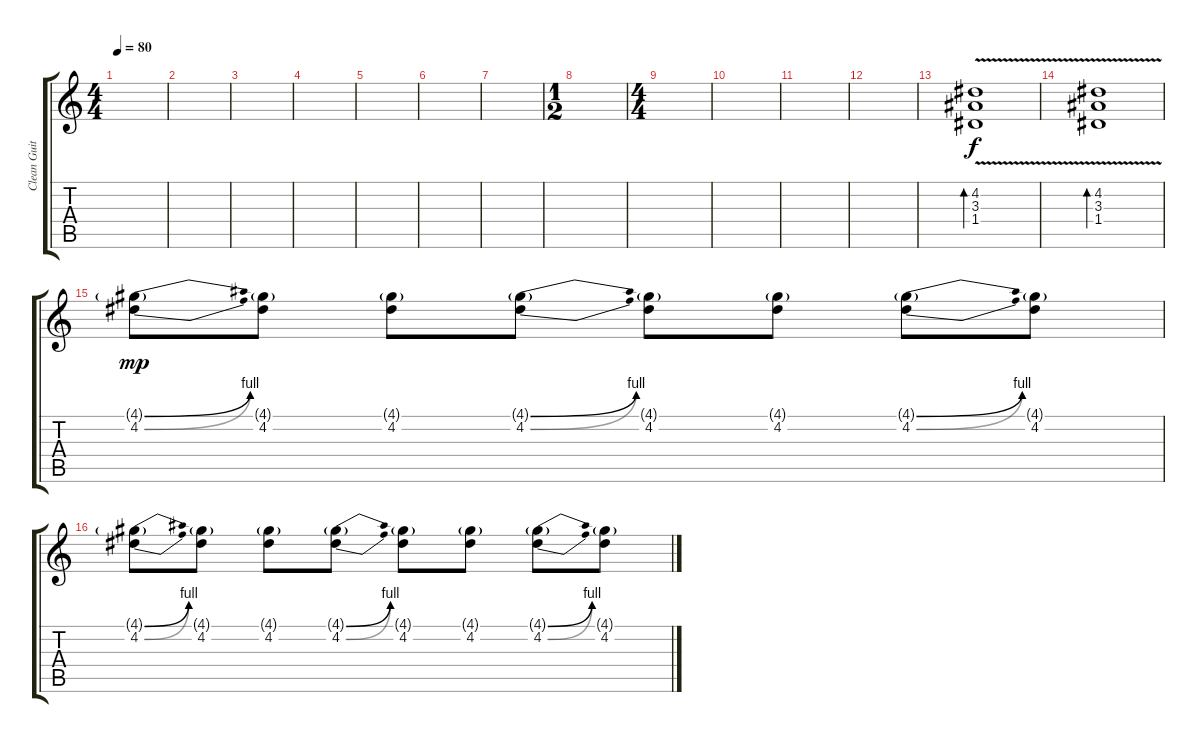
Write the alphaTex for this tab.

\track ("Clean Guitar" "Clean Guit") {instrument electricguitarclean}
\staff {score tabs}
\tuning (E4 B3 G3 D3 A2 E2) {hide}
\ts (4 4)
\tempo 80
\clef g2
\ks c
|
|
|
|
|
|
|
\ts (1 2)
|
\ts (4 4)
|
|
|
|
(4.2 3.3{v} 1.4).1{bd 240 dy f} |
(4.2 3.3{v} 1.4).1{bd 240} |
(4.1{be (bend 0 0 60 4) g} 4.2{be (bend 0 0 60 4)}).8{dy mp} (4.1{g} 4.2).8 (4.1{g} 4.2).8 (4.1{be (bend 0 0 60 4) g} 4.2{be (bend 0 0 60 4)}).8 (4.1{g} 4.2).8 (4.1{g} 4.2).8 (4.1{be (bend 0 0 60 4) g} 4.2{be (bend 0 0 60 4)}).8 (4.1{g} 4.2).8 |
(4.1{be (bend 0 0 60 4) g} 4.2{be (bend 0 0 60 4)}).8 (4.1{g} 4.2).8 (4.1{g} 4.2).8 (4.1{be (bend 0 0 60 4) g} 4.2{be (bend 0 0 60 4)}).8 (4.1{g} 4.2).8 (4.1{g} 4.2).8 (4.1{be (bend 0 0 60 4) g} 4.2{be (bend 0 0 60 4)}).8 (4.1{g} 4.2).8
